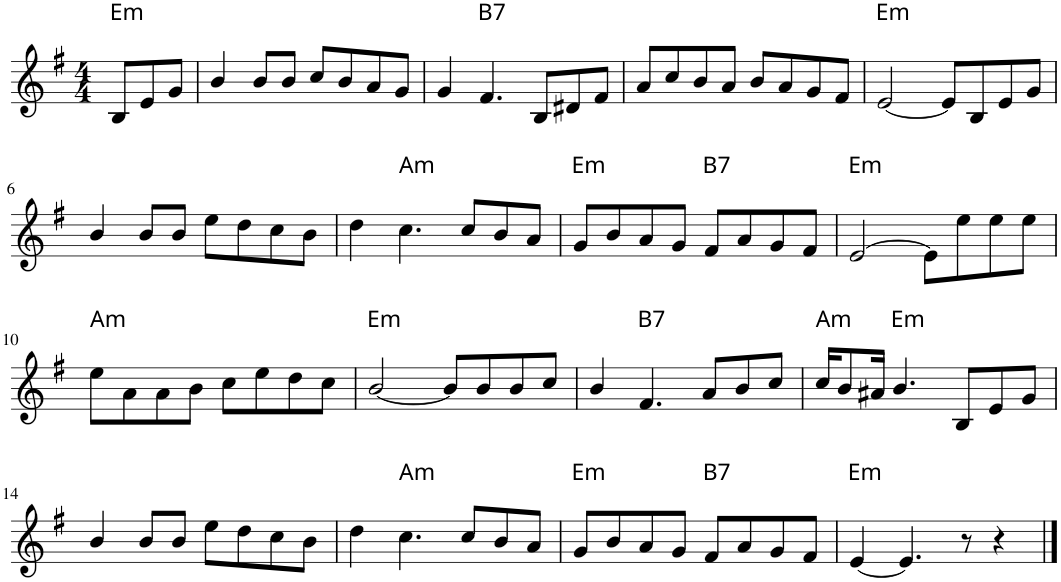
**kern
*part1
*staff1
*I"Voice
*I'Voice
*clefG2
*k[f#]
*e:
*M4/4
=1
!LO:TX:a:t=Em
8B/L
8e/
8g/J
=2
4b/
8b/L
8b/J
8cc/L
8b/
8a/
8g/J
=3
4g/
!LO:TX:a:t=B7
4.f#/
8B/L
8d#X/
8f#/J
=4
8a/L
8cc/
8b/
8a/J
8b/L
8a/
8g/
8f#/J
=5
!LO:TX:a:t=Em
[2e/
8e/L]
8B/
8e/
8g/J
!!LO:LB:g=z
=6
4b/
8b/L
8b/J
8ee\L
8dd\
8cc\
8b\J
=7
4dd\
!LO:TX:a:t=Am
4.cc\
8cc/L
8b/
8a/J
=8
!LO:TX:a:t=Em
8g/L
8b/
8a/
8g/J
!LO:TX:a:t=B7
8f#/L
8a/
8g/
8f#/J
=9
!LO:TX:a:t=Em
[2e/
8e\L]
8ee\
8ee\
8ee\J
!!LO:LB:g=z
=10
!LO:TX:a:t=Am
8ee\L
8a\
8a\
8b\J
8cc\L
8ee\
8dd\
8cc\J
=11
!LO:TX:a:t=Em
[2b/
8b/L]
8b/
8b/
8cc/J
=12
4b/
!LO:TX:a:t=B7
4.f#/
8a/L
8b/
8cc/J
=13
!LO:TX:a:t=Am
16cc/KL
8b/
16a#X/Jk
!LO:TX:a:t=Em
4.b/
8B/L
8e/
8g/J
!!LO:LB:g=z
=14
4b/
8b/L
8b/J
8ee\L
8dd\
8cc\
8b\J
=15
4dd\
!LO:TX:a:t=Am
4.cc\
8cc/L
8b/
8a/J
=16
!LO:TX:a:t=Em
8g/L
8b/
8a/
8g/J
!LO:TX:a:t=B7
8f#/L
8a/
8g/
8f#/J
=17
!LO:TX:a:t=Em
[4e/
4.e/]
8r
4r
==
*-
